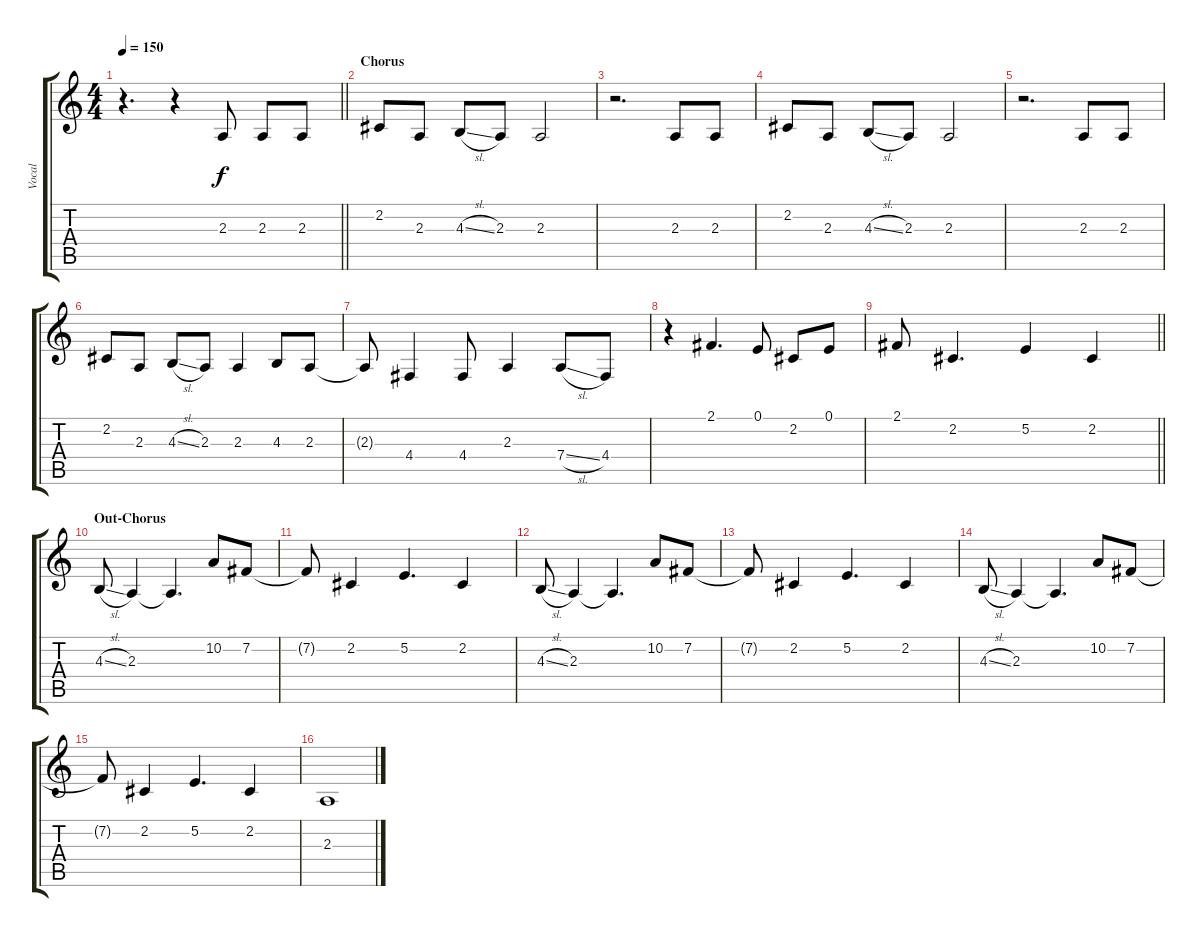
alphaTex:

\track ("Vocal" "Vocal") {instrument trombone}
\staff {score tabs}
\tuning (E4 B3 G3 D3 A2 E2) {hide}
\ts (4 4)
\tempo 150
\clef g2
\barLineRight lightlight
\ks c
r.4{d dy f} r.4 2.3.8 2.3.8 2.3.8 |
\section ("" "Chorus")
2.2.8 2.3.8 4.3{sl}.8 2.3.8 2.3.2 |
r.2{d} 2.3.8 2.3.8 |
2.2.8 2.3.8 4.3{sl}.8 2.3.8 2.3.2 |
r.2{d} 2.3.8 2.3.8 |
2.2.8 2.3.8 4.3{sl}.8 2.3.8 2.3.4 4.3.8 2.3.8 |
2.3{t}.8 4.4.4 4.4.8 2.3.4 7.4{sl}.8 4.4.8 |
r.4 2.1.4{d} 0.1.8 2.2.8 0.1.8 |
\barLineRight lightlight
2.1.8 2.2.4{d} 5.2.4 2.2.4 |
\section ("" "Out-Chorus")
4.3{sl}.8 2.3.4 2.3{t}.4{d} 10.2.8 7.2.8 |
7.2{t}.8 2.2.4 5.2.4{d} 2.2.4 |
4.3{sl}.8 2.3.4 2.3{t}.4{d} 10.2.8 7.2.8 |
7.2{t}.8 2.2.4 5.2.4{d} 2.2.4 |
4.3{sl}.8 2.3.4 2.3{t}.4{d} 10.2.8 7.2.8 |
7.2{t}.8 2.2.4 5.2.4{d} 2.2.4 |
2.3.1
